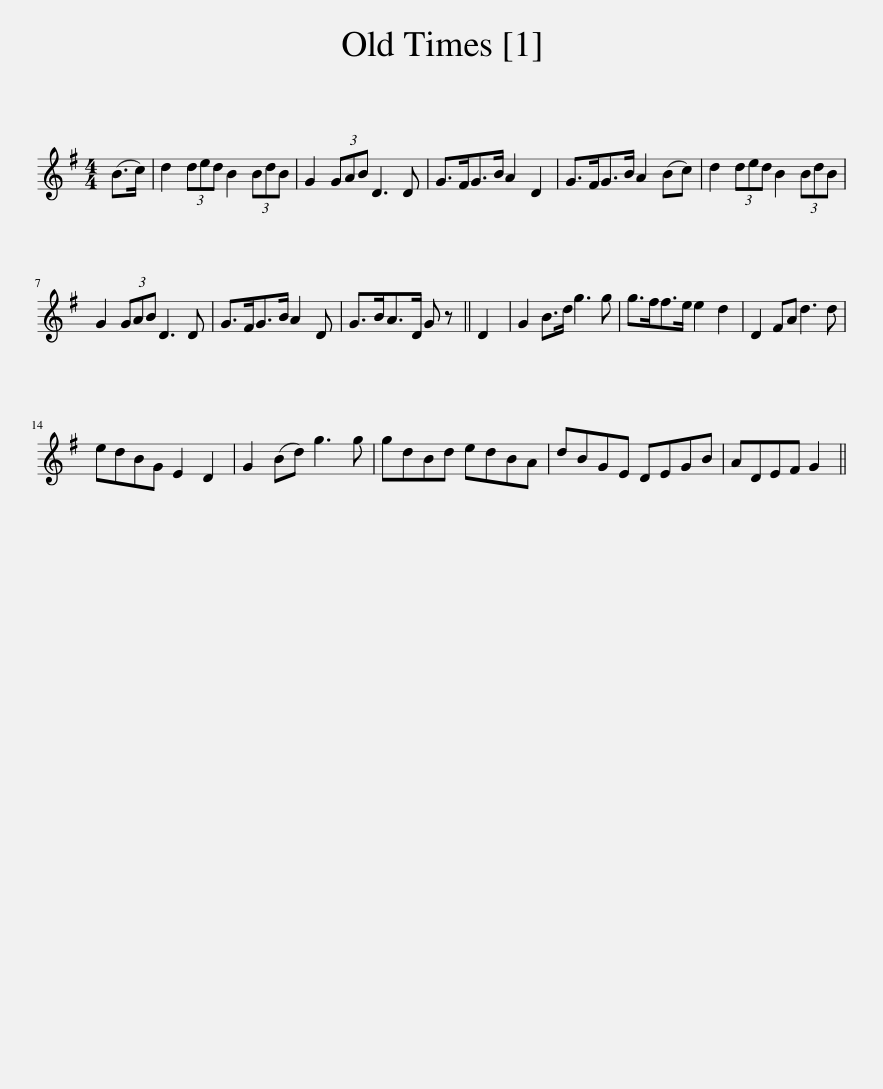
X:1
L:1/8
M:4/4
I:linebreak $
K:G
V:1 treble
V:1
 (B>c) | d2 (3ded B2 (3BdB | G2 (3GAB D3 D | G>FG>B A2 D2 | G>FG>B A2 (Bc) | %5
 d2 (3ded B2 (3BdB |$ G2 (3GAB D3 D | G>FG>B A2 D | G>BA>D G z || D2 | %10
 G2 B>d g3 g | g>ff>e e2 d2 | D2 FA d3 d |$ edBG E2 D2 | G2 (Bd) g3 g | %15
 gdBd edBA | dBGE DEGB | ADEF G2 || %18
